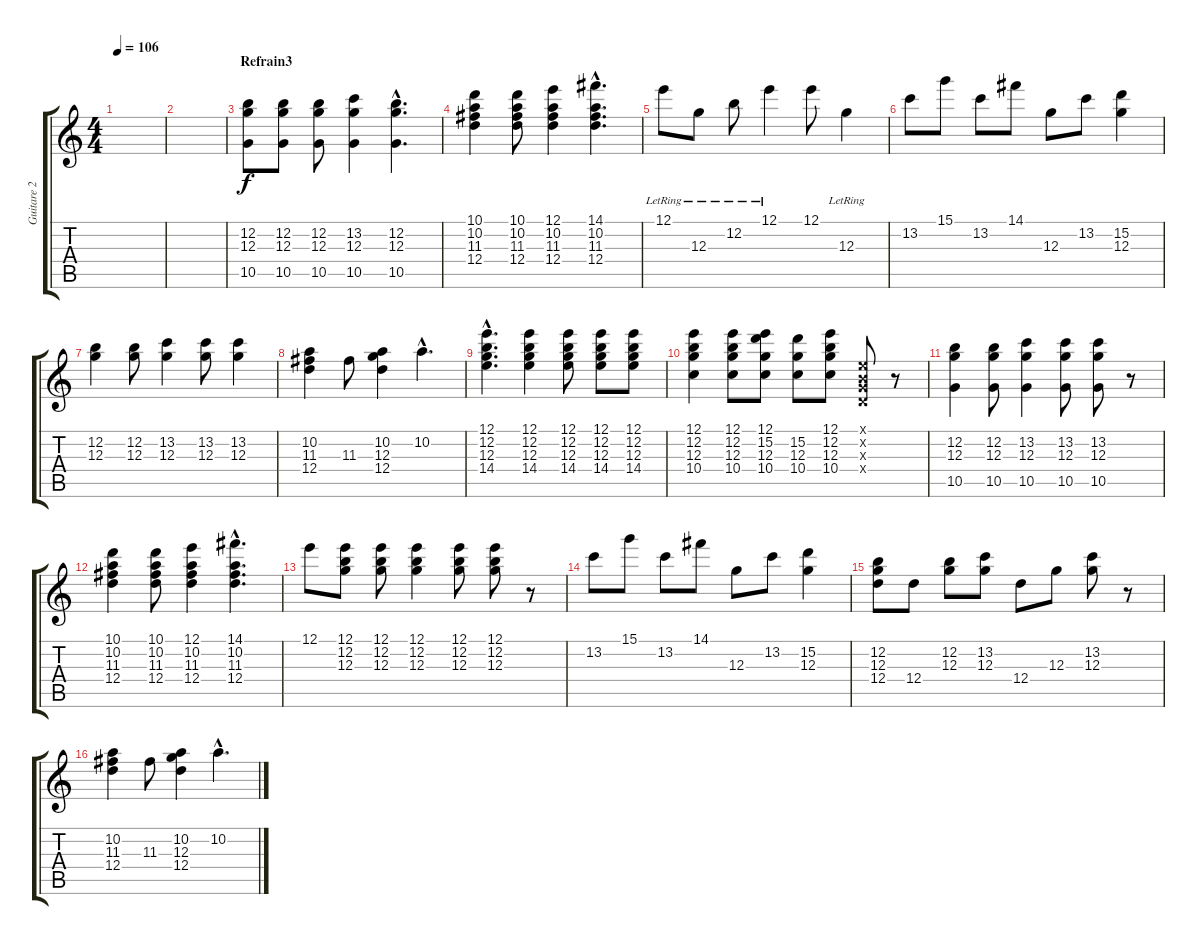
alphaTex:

\track ("Guitare 2 " "Guitare 2 ") {instrument overdrivenguitar}
\staff {score tabs}
\tuning (E4 B3 G3 D3 A2 E2) {hide}
\ts (4 4)
\tempo 106
\clef g2
\ks c
|
|
\section ("" "Refrain3")
(12.2 12.3 10.5).8 (12.2 12.3 10.5).8 (12.2 12.3 10.5).8 (13.2 12.3 10.5).4 (12.2{hac} 12.3{hac} 10.5{hac}).4{d} |
(10.1 10.2 11.3 12.4).4 (10.1 10.2 11.3 12.4).8 (12.1 10.2 11.3 12.4).4 (14.1{hac} 10.2{hac} 11.3{hac} 12.4{hac}).4{d} |
12.1{lr}.8 12.3{lr}.8 12.2{lr}.8 12.1{lr}.4 12.1.8 12.3{lr}.4 |
13.2.8 15.1.8 13.2.8 14.1.8 12.3.8 13.2.8 (15.2 12.3).4 |
(12.2 12.3).4 (12.2 12.3).8 (13.2 12.3).4 (13.2 12.3).8 (13.2 12.3).4 |
(10.2 11.3 12.4).4 11.3.8 (10.2 12.3 12.4).4 10.2{hac}.4{d} |
(12.1{hac} 12.2{hac} 12.3{hac} 14.4{hac}).4{d} (12.1 12.2 12.3 14.4).4 (12.1 12.2 12.3 14.4).8 (12.1 12.2 12.3 14.4).8 (12.1 12.2 12.3 14.4).8 |
(12.1 12.2 12.3 10.4).4 (12.1 12.2 12.3 10.4).8 (12.1 15.2 12.3 10.4).8 (15.2 12.3 10.4).8 (12.1 12.2 12.3 10.4).8 (0.1{x} 0.2{x} 0.3{x} 0.4{x}).8 r.8 |
(12.2 12.3 10.5).4 (12.2 12.3 10.5).8 (13.2 12.3 10.5).4 (13.2 12.3 10.5).8 (13.2 12.3 10.5).8 r.8 |
(10.1 10.2 11.3 12.4).4 (10.1 10.2 11.3 12.4).8 (12.1 10.2 11.3 12.4).4 (14.1{hac} 10.2{hac} 11.3{hac} 12.4{hac}).4{d} |
12.1.8 (12.1 12.2 12.3).8 (12.1 12.2 12.3).8 (12.1 12.2 12.3).4 (12.1 12.2 12.3).8 (12.1 12.2 12.3).8 r.8 |
13.2.8 15.1.8 13.2.8 14.1.8 12.3.8 13.2.8 (15.2 12.3).4 |
(12.2 12.3 12.4).8 12.4.8 (12.2 12.3).8 (13.2 12.3).8 12.4.8 12.3.8 (13.2 12.3).8 r.8 |
(10.2 11.3 12.4).4 11.3.8 (10.2 12.3 12.4).4 10.2{hac}.4{d}
